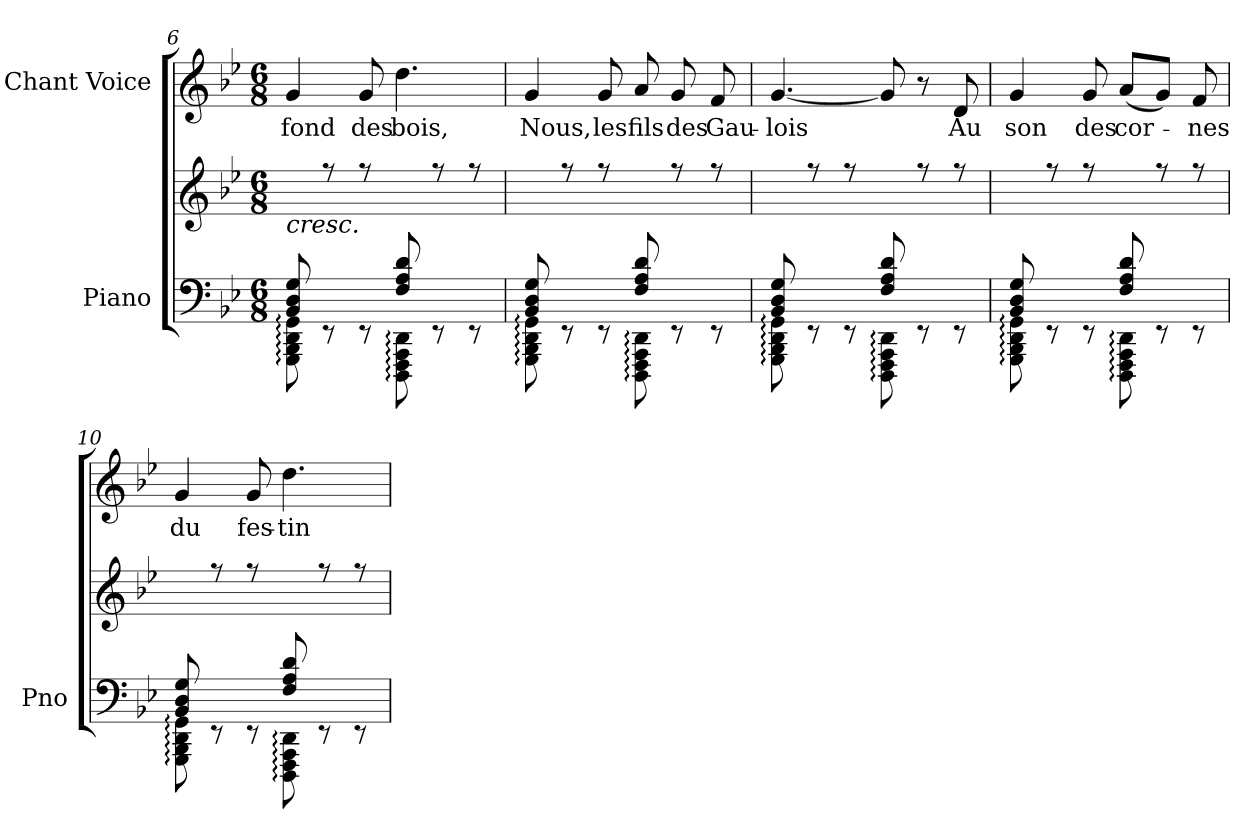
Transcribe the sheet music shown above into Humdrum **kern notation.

**kern	**kern	**kern	**text
*part2	*part2	*part1	*part1
*staff3	*staff2	*staff1	*staff1
*I"Piano	*	*I"Chant Voice	*
*I'Pno	*	*	*
*clefF4	*clefG2	*clefG2	*
*k[b-e-]	*k[b-e-]	*k[b-e-]	*
*M6/8	*M6/8	*M6/8	*
=6	=6	=6	=6
*^	*	*	*
!	!	!LO:TX:b:i:t=cresc.	!	!
!	!	!	!	!LO:LY:b
8BB-/ 8D/ 8G/	8GGG\: 8BBB-\: 8DD\: 8GG\:	8ryy	4g/	fond
4ryy	8rEE	8rff	.	.
!	!	!	!	!LO:LY:b
.	8rEE	8rff	8g/	des
!	!	!	!	!LO:LY:b
8F/ 8A/ 8d/	8DDD\: 8FFF\: 8AAA\: 8DD\:	8ryy	4.dd\	bois,
4ryy	8rEE	8rff	.	.
.	8rEE	8rff	.	.
=7	=7	=7	=7	=7
!	!	!	!	!LO:LY:b
8BB-/ 8D/ 8G/	8GGG\: 8BBB-\: 8DD\: 8GG\:	8ryy	4g/	Nous,
4ryy	8rEE	8rff	.	.
!	!	!	!	!LO:LY:b
.	8rEE	8rff	8g/	les
!	!	!	!	!LO:LY:b
8F/ 8A/ 8d/	8DDD\: 8FFF\: 8AAA\: 8DD\:	8ryy	8a/	fils
!	!	!	!	!LO:LY:b
4ryy	8rEE	8rff	8g/	des
!	!	!	!	!LO:LY:b
.	8rEE	8rff	8f/	Gau-
=8	=8	=8	=8	=8
!	!	!	!	!LO:LY:b
8BB-/ 8D/ 8G/	8GGG\: 8BBB-\: 8DD\: 8GG\:	8ryy	[4.g/	-lois
4ryy	8rEE	8rff	.	.
.	8rEE	8rff	.	.
8F/ 8A/ 8d/	8DDD\: 8FFF\: 8AAA\: 8DD\:	8ryy	8g/]	.
4ryy	8rEE	8rff	8r	.
!	!	!	!	!LO:LY:b
.	8rEE	8rff	8d/	Au
!!LO:LB:g=z
=9	=9	=9	=9	=9
!	!	!	!	!LO:LY:b
8BB-/ 8D/ 8G/	8GGG\: 8BBB-\: 8DD\: 8GG\:	8ryy	4g/	son
4ryy	8rEE	8rff	.	.
!	!	!	!	!LO:LY:b
.	8rEE	8rff	8g/	des
!	!	!	!	!LO:LY:b
8F/ 8A/ 8d/	8DDD\: 8FFF\: 8AAA\: 8DD\:	8ryy	(<8a/L	cor-
4ryy	8rEE	8rff	8g/J)	.
!	!	!	!	!LO:LY:b
.	8rEE	8rff	8f/	-nes
=10	=10	=10	=10	=10
!	!	!	!	!LO:LY:b
8BB-/ 8D/ 8G/	8GGG\: 8BBB-\: 8DD\: 8GG\:	8ryy	4g/	du
4ryy	8rEE	8rff	.	.
!	!	!	!	!LO:LY:b
.	8rEE	8rff	8g/	fes-
!	!	!	!	!LO:LY:b
8F/ 8A/ 8d/	8DDD\: 8FFF\: 8AAA\: 8DD\:	8ryy	4.dd\	-tin
4ryy	8rEE	8rff	.	.
.	8rEE	8rff	.	.
*v	*v	*	*	*
=	=	=	=
*-	*-	*-	*-
